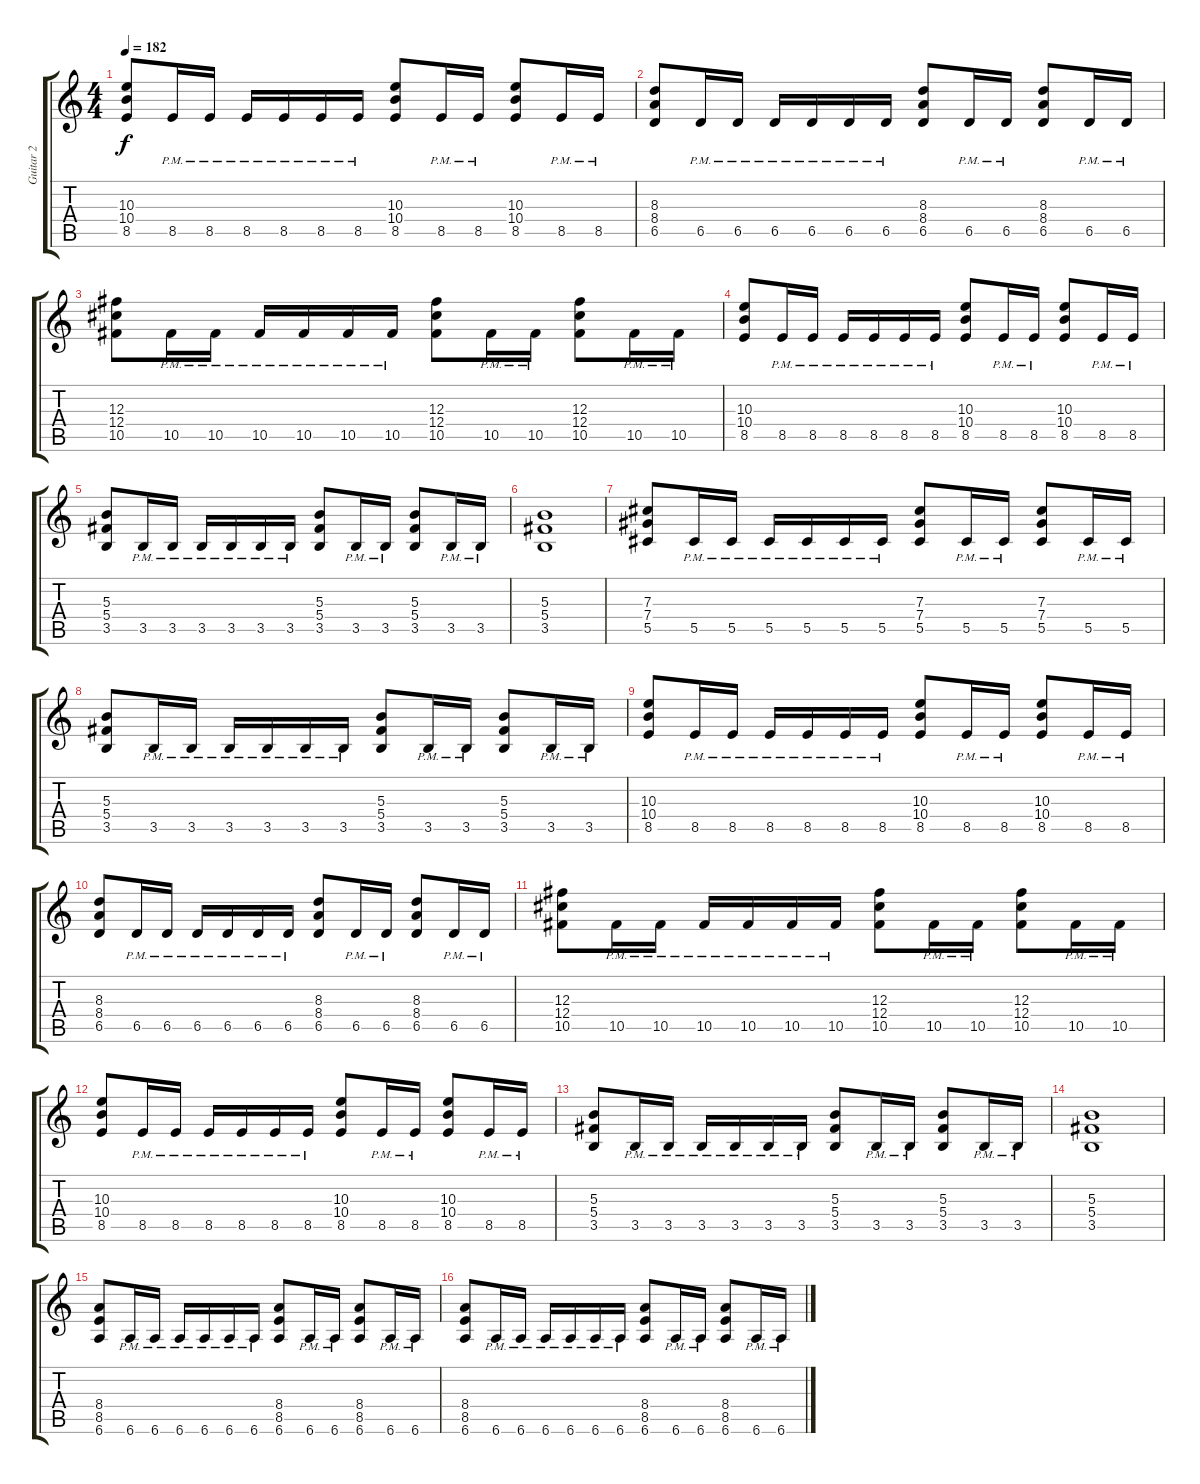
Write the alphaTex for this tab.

\track ("Guitar 2" "Guitar 2") {instrument distortionguitar}
\staff {score tabs}
\tuning (Eb4 Bb3 Gb3 Db3 Ab2 Eb2) {hide}
\ts (4 4)
\tempo 182
\clef g2
\ks c
(10.3 10.4 8.5).8{dy f} 8.5{pm}.16 8.5{pm}.16 8.5{pm}.16 8.5{pm}.16 8.5{pm}.16 8.5{pm}.16 (10.3 10.4 8.5).8 8.5{pm}.16 8.5{pm}.16 (10.3 10.4 8.5).8 8.5{pm}.16 8.5{pm}.16 |
(8.3 8.4 6.5).8 6.5{pm}.16 6.5{pm}.16 6.5{pm}.16 6.5{pm}.16 6.5{pm}.16 6.5{pm}.16 (8.3 8.4 6.5).8 6.5{pm}.16 6.5{pm}.16 (8.3 8.4 6.5).8 6.5{pm}.16 6.5{pm}.16 |
(12.3 12.4 10.5).8 10.5{pm}.16 10.5{pm}.16 10.5{pm}.16 10.5{pm}.16 10.5{pm}.16 10.5{pm}.16 (12.3 12.4 10.5).8 10.5{pm}.16 10.5{pm}.16 (12.3 12.4 10.5).8 10.5{pm}.16 10.5{pm}.16 |
(10.3 10.4 8.5).8 8.5{pm}.16 8.5{pm}.16 8.5{pm}.16 8.5{pm}.16 8.5{pm}.16 8.5{pm}.16 (10.3 10.4 8.5).8 8.5{pm}.16 8.5{pm}.16 (10.3 10.4 8.5).8 8.5{pm}.16 8.5{pm}.16 |
(5.3 5.4 3.5).8 3.5{pm}.16 3.5{pm}.16 3.5{pm}.16 3.5{pm}.16 3.5{pm}.16 3.5{pm}.16 (5.3 5.4 3.5).8 3.5{pm}.16 3.5{pm}.16 (5.3 5.4 3.5).8 3.5{pm}.16 3.5{pm}.16 |
(5.3 5.4 3.5).1 |
(7.3 7.4 5.5).8 5.5{pm}.16 5.5{pm}.16 5.5{pm}.16 5.5{pm}.16 5.5{pm}.16 5.5{pm}.16 (7.3 7.4 5.5).8 5.5{pm}.16 5.5{pm}.16 (7.3 7.4 5.5).8 5.5{pm}.16 5.5{pm}.16 |
(5.3 5.4 3.5).8 3.5{pm}.16 3.5{pm}.16 3.5{pm}.16 3.5{pm}.16 3.5{pm}.16 3.5{pm}.16 (5.3 5.4 3.5).8 3.5{pm}.16 3.5{pm}.16 (5.3 5.4 3.5).8 3.5{pm}.16 3.5{pm}.16 |
(10.3 10.4 8.5).8 8.5{pm}.16 8.5{pm}.16 8.5{pm}.16 8.5{pm}.16 8.5{pm}.16 8.5{pm}.16 (10.3 10.4 8.5).8 8.5{pm}.16 8.5{pm}.16 (10.3 10.4 8.5).8 8.5{pm}.16 8.5{pm}.16 |
(8.3 8.4 6.5).8 6.5{pm}.16 6.5{pm}.16 6.5{pm}.16 6.5{pm}.16 6.5{pm}.16 6.5{pm}.16 (8.3 8.4 6.5).8 6.5{pm}.16 6.5{pm}.16 (8.3 8.4 6.5).8 6.5{pm}.16 6.5{pm}.16 |
(12.3 12.4 10.5).8 10.5{pm}.16 10.5{pm}.16 10.5{pm}.16 10.5{pm}.16 10.5{pm}.16 10.5{pm}.16 (12.3 12.4 10.5).8 10.5{pm}.16 10.5{pm}.16 (12.3 12.4 10.5).8 10.5{pm}.16 10.5{pm}.16 |
(10.3 10.4 8.5).8 8.5{pm}.16 8.5{pm}.16 8.5{pm}.16 8.5{pm}.16 8.5{pm}.16 8.5{pm}.16 (10.3 10.4 8.5).8 8.5{pm}.16 8.5{pm}.16 (10.3 10.4 8.5).8 8.5{pm}.16 8.5{pm}.16 |
(5.3 5.4 3.5).8 3.5{pm}.16 3.5{pm}.16 3.5{pm}.16 3.5{pm}.16 3.5{pm}.16 3.5{pm}.16 (5.3 5.4 3.5).8 3.5{pm}.16 3.5{pm}.16 (5.3 5.4 3.5).8 3.5{pm}.16 3.5{pm}.16 |
(5.3 5.4 3.5).1 |
(8.4 8.5 6.6).8 6.6{pm}.16 6.6{pm}.16 6.6{pm}.16 6.6{pm}.16 6.6{pm}.16 6.6{pm}.16 (8.4 8.5 6.6).8 6.6{pm}.16 6.6{pm}.16 (8.4 8.5 6.6).8 6.6{pm}.16 6.6{pm}.16 |
(8.4 8.5 6.6).8 6.6{pm}.16 6.6{pm}.16 6.6{pm}.16 6.6{pm}.16 6.6{pm}.16 6.6{pm}.16 (8.4 8.5 6.6).8 6.6{pm}.16 6.6{pm}.16 (8.4 8.5 6.6).8 6.6{pm}.16 6.6{pm}.16
